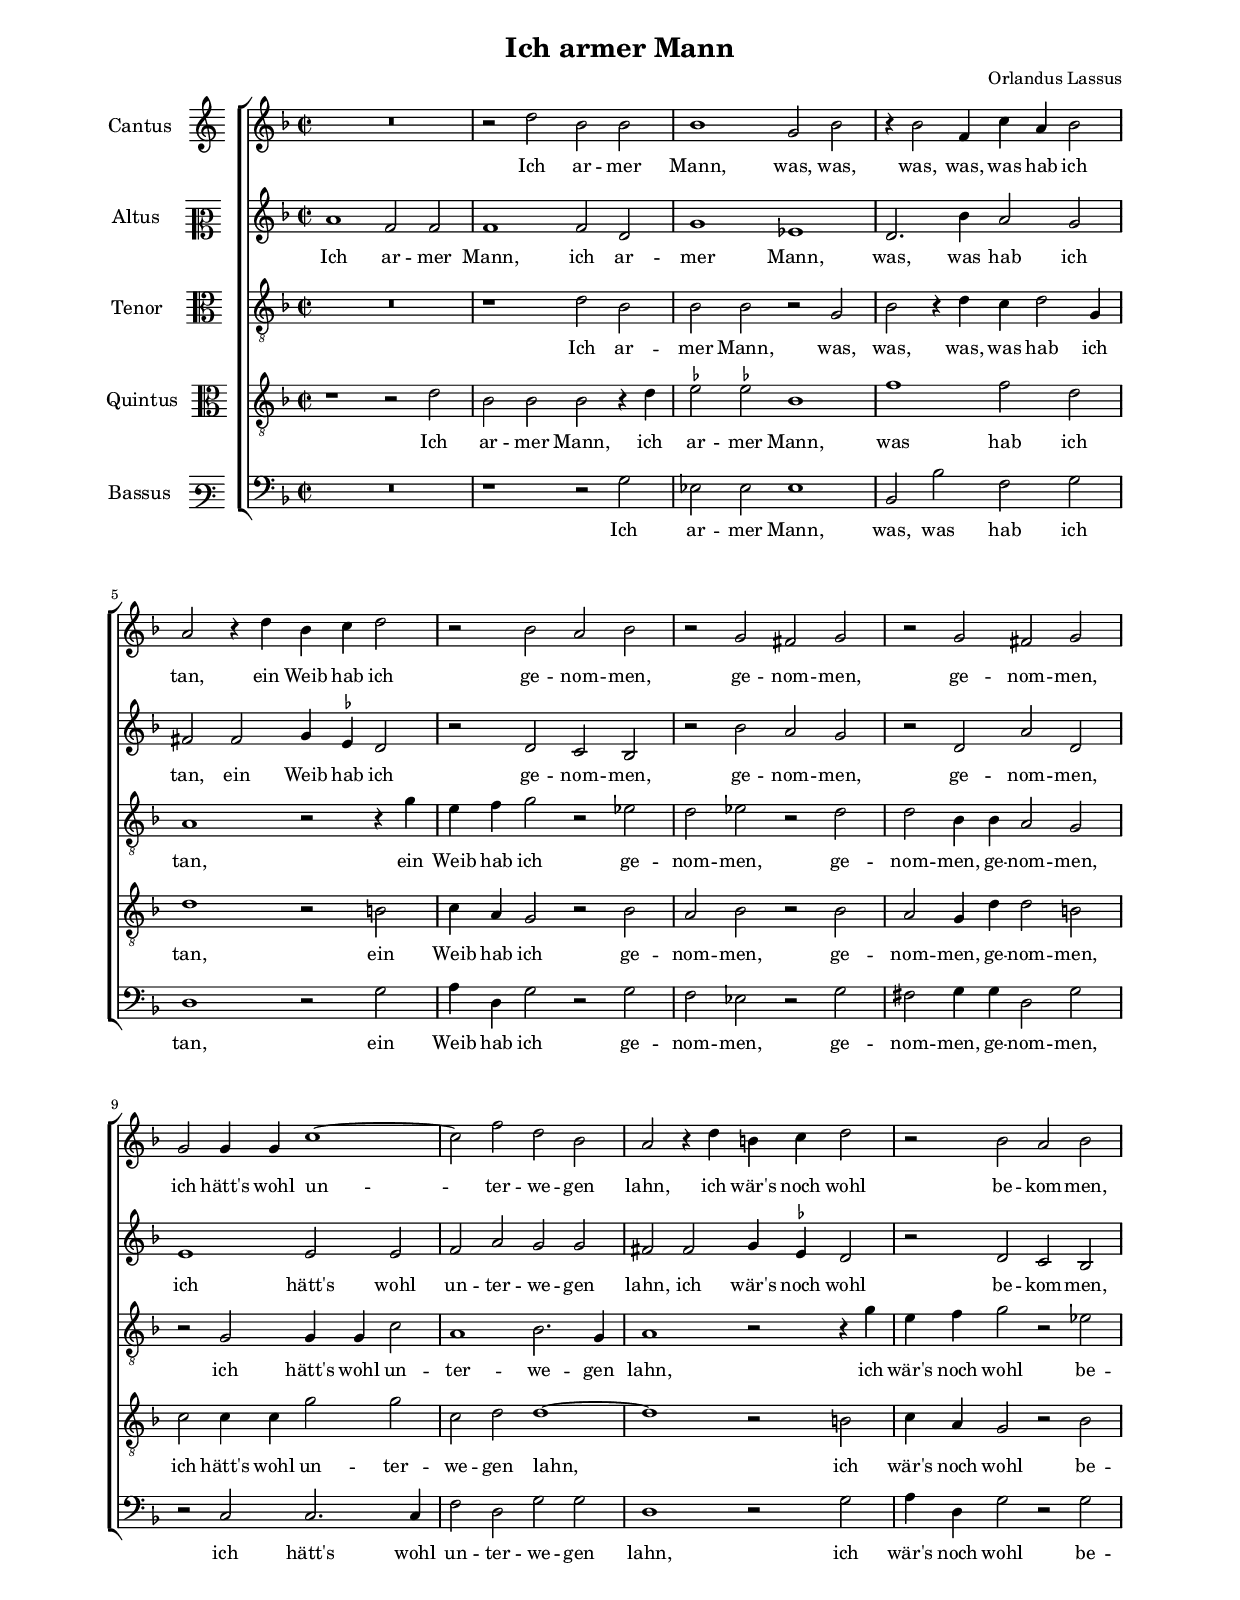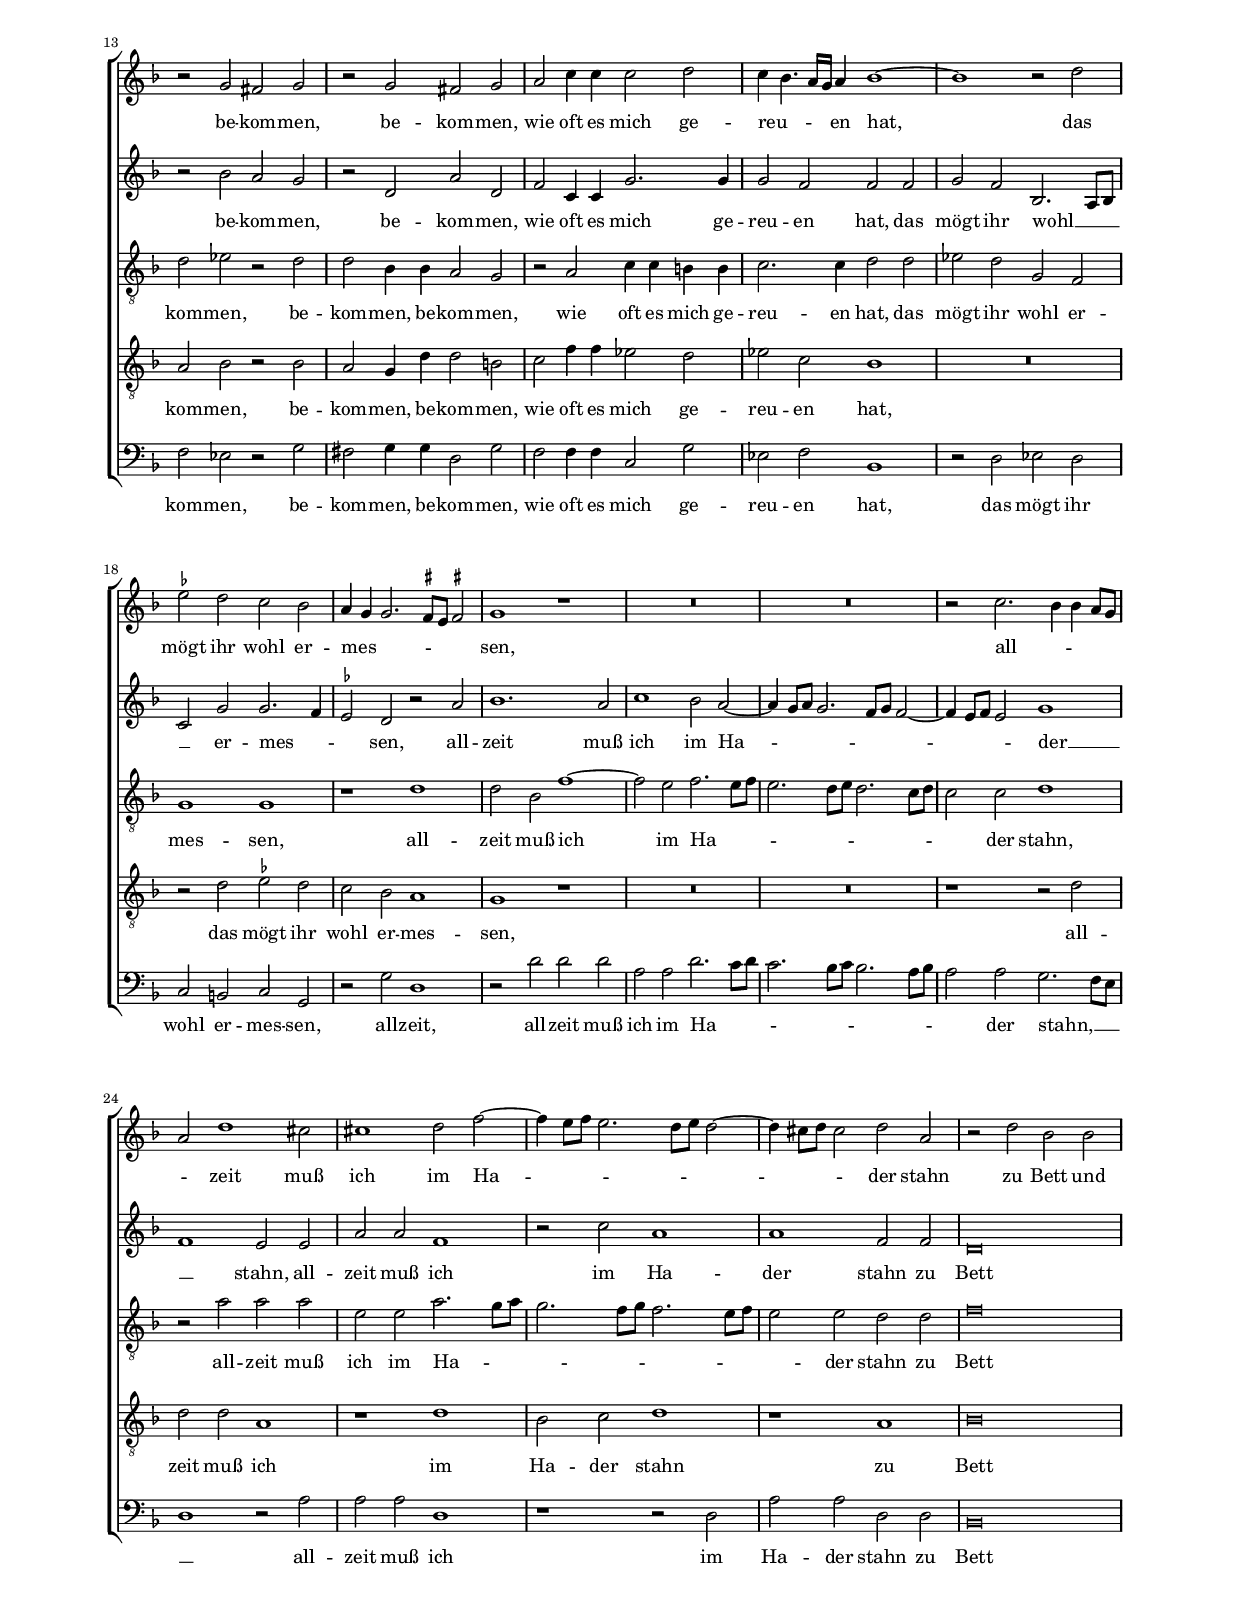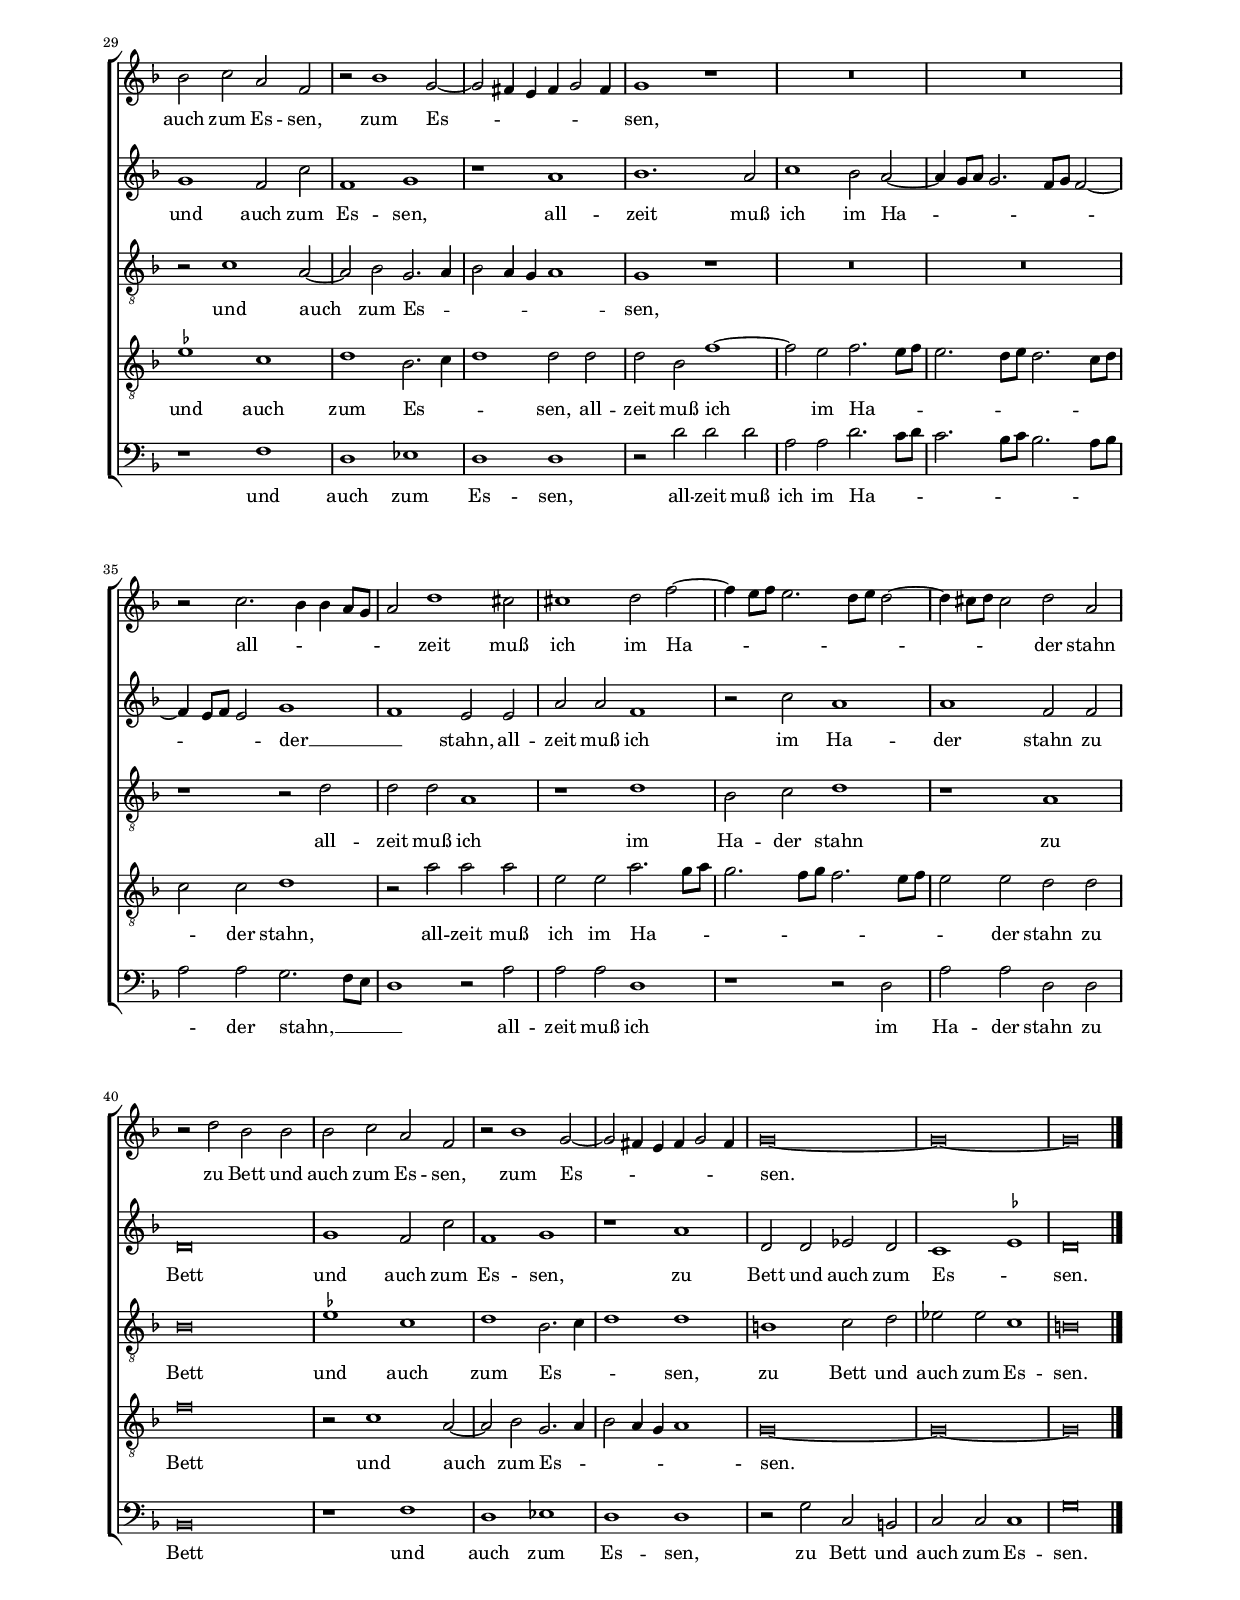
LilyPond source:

\header
{
  title="Ich armer Mann"
  composer="Orlandus Lassus"
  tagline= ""
}

\version "2.18.2"
\include "deutsch.ly"
#(set-global-staff-size 15)
% #(set-default-paper-size "letter")
#(ly:set-option 'point-and-click #f)

	
\paper
	{
	top-margin = 1.8 \cm
	bottom-margin = 1.8 \cm
	left-margin = 2 \cm
	right-margin = 2 \cm
	ragged-bottom = ##f
	ragged-last-bottom = ##t
	print-page-number = ##f
	system-system-spacing = #'((basic-distance . 18) (minimum-distance . 14) (padding . 6) (strechability . 150))
	systems-per-page = 3
	page-count = 3
%	min-systems-per-page = 3
	markup-system-spacing #'basic-distance = #12
%	print-all-headers = ##t
%	print-first-page-number = ##t
%	first-page-number = 1
	}

	
global = {
	\key f \major
	\time 2/2 \set Score.measureLength = #(ly:make-moment 2/1)
	}

	ficta = { \once \set suggestAccidentals = ##t }
	
	forget = #(define-music-function (parser location music) (ly:music?) #{
		\accidentalStyle forget
		$music
		\accidentalStyle default
		#})
	
	m = \melisma
	me = \melismaEnd



incipitcantus = \markup { \score {
	{
	\set Staff.instrumentName = \markup { \fontsize #1 "Cantus" }
	\key c \major
	\clef violin
	s4 \bar ""
	}
	\layout  {
	raggedright = ##t
	indent = 1.6 \cm
	line-width = 2.2\cm
	\context { \Staff \remove Time_signature_engraver }
	\override Staff.Clef.Y-extent = #'(0 . 0)
	}} \hspace #1 }
	
      
incipitaltus = \markup { \score {
	{
	\set Staff.instrumentName = \markup { \fontsize #1 "Altus" }
	\key c \major
	\clef mezzosoprano
	s4 \bar ""
	}
	\layout  {
	raggedright = ##t
	indent = 1.6 \cm
	line-width = 2.2\cm
	\context { \Staff \remove Time_signature_engraver }
	\override Staff.Clef.Y-extent = #'(0 . 0)
	}} \hspace #1 }


incipittenor = \markup { \score {
	{
	\set Staff.instrumentName = \markup { \fontsize #1 "Tenor" }
	\key c \major
	\clef alto
	s4 \bar ""
	}
	\layout  {
	raggedright = ##t
	indent = 1.6 \cm
	line-width = 2.2\cm
	\context { \Staff \remove Time_signature_engraver }
	\override Staff.Clef.Y-extent = #'(0 . 0)
	}} \hspace #1 }
      
      
incipitquintus = \markup { \score {
	{
	\set Staff.instrumentName = \markup { \fontsize #1 "Quintus" }
	\key c \major
	\clef alto
	s4 \bar ""
	}
	\layout  {
	raggedright = ##t
	indent = 1.6 \cm
	line-width = 2.2\cm
	\context { \Staff \remove Time_signature_engraver }
	\override Staff.Clef.Y-extent = #'(0 . 0)
	}} \hspace #1 }
      
      
incipitbassus = \markup { \score {
	{
	\set Staff.instrumentName = \markup { \fontsize #1 "Bassus" }
	\key c \major
	\clef varbaritone
	s4 \bar ""
	}
	\layout  {
	raggedright = ##t
	indent = 1.6 \cm
	line-width = 2.2\cm
	\context { \Staff \remove Time_signature_engraver }
	\override Staff.Clef.Y-extent = #'(0 . 0)
	}} \hspace #1 }


cantus =  \relative c''
	{
	R\breve
	r2 d b b
	b1 g2 b
	r4 b2 f4 c' a b2
%5
	a2 r4 d b c d2 |
	r2 b a b
	r2 g fis g
	r2 g fis g
	g2 g4 g c1~
%10
	c2 f d b |
	a2 r4 d h c d2
	r2 b a b
	r2 g fis g
	r2 g fis g
%15
	a2 c4 c c2 d |
	c4 b4. a16 g a4 b1~
	b1 r2 d
	\ficta es2 d c b
	a4 g g2. \ficta fis8 e \ficta fis!2
%20
	g1 r |
	R\breve
	R\breve
	r2 c2. b4 b a8 g
	a2 d1 cis2
%25
	cis1 d2 f~ |
	f4 e8 f e2. d8 e d2~
	d4 cis8 d cis2 d a
	r2 d b b
	b2 c a f
%30
	r2 b1 g2~ |
	g2 fis4 e fis g2 fis4
	g1 r
	R\breve
	R\breve
%35
	r2 c2. b4 b a8 g |
	a2 d1 cis2
	cis1 d2 f~
	f4 e8 f e2. d8 e d2~
	d4 cis8 d cis2 d a
%40
	r2 d b b |
	b2 c a f
	r2 b1 g2~
	g2 fis4 e fis4 g2 fis4
	g\breve~
%45
	g\breve~
	g\breve \bar "|." |
	}


altus =  \relative c'
        {
	a'1 f2 f
	f1 f2 d
	g1 es
	d2. b'4 a2 g
%5
	fis2 fis g4 \ficta es d2 |
	r2 d c b
	r2 b' a g
	r2 d a' d,
	e1 e2 e
%10
	f2 a g g |
	fis2 fis g4 \ficta es d2
	r2 d c b
	r2 b' a g
	r2 d a' d,
%15
	f2 c4 c g'2. g4 |
	g2 f f f
	g2 f b,2. a8 b
	c2 g' g2. f4
	\ficta es2 d r a'
%20
	b1. a2 |
	c1 b2 a~
	a4 g8 a g2. f8 g f2~
	f4 e8 f e2 g1
	f1 e2 e
%25
	a2 a f1 |
	r2 c' a1
	a1 f2 f
	d\breve
	g1 f2 c'
%30
	f,1 g |
	r1 a
	b1. a2
	c1 b2 a~
	a4 g8 a g2. f8 g f2~
%35
	f4 e8 f e2 g1 |
	f1 e2 e
	a2 a f1
	r2 c' a1
	a1 f2 f
%40
	d\breve |
	g1 f2 c'
	f,1 g
	r1 a
	d,2 d es d
%45
	c1 \ficta es
	d\breve |
	}


tenor =  \relative c'
	{
	R\breve
	r1 d2 b
	b2 b r g
	b2 r4 d c4 d2 g,4
%5
	a1 r2 r4 g' |
	e4 f g2 r es
	d2 es r d
	d2 b4 b a2 g
	r2 g g4 g c2
%10
	a1 b2. g4 |
	a1 r2 r4 g'
	e4 f g2 r es
	d2 es r d
	d2 b4 b a2 g
%15
	r2 a c4 c h h |
	c2. c4 d2 d
	es2 d g, f
	g1 g
	r1 d'
%20
	d2 b f'1~ |
	f2 e f2. e8 f
	e2. d8 e d2. c8 d
	c2 c d1
	r2 a' a a
%25
	e2 e a2. g8 a |
	g2. f8 g f2. e8 f
	e2 e d d
	f\breve
	r2 c1 a2~
%30
	a2 b g2. a4 |
	b2 a4 g a1
	g1 r
	R\breve
	R\breve
%35
	r1 r2 d' |
	d2 d a1
	r1 d
	b2 c d1
	r1 a
%40
	b\breve |
	\ficta es1 c
	d1 b2. c4
	d1 d
	h1 c2 d
%45
	es2 es c1 |
	h\breve |
	}

	
quintus  =  \relative c'
	{
	r1 r2 d
	b2 b b r4 d
	\ficta es2 \ficta es! b1
	f'1 f2 d
%5
	d1 r2 h |
	c4 a g2 r b
	a2 b r b
	a2 g4 d' d2 h
	c2 c4 c g'2 g
%10
	c,2 d d1~ |
	d1 r2 h
	c4 a g2 r b
	a2 b r b
	a2 g4 d' d2 h
%15
	c2 f4 f es2 d |
	es2 c b1
	R\breve
	r2 d \ficta es d
	c2 b a1
%20
	g1 r |
	R\breve
	R\breve
	r1 r2 d'
	d2 d a1
%25
	r1 d |
	b2 c d1
	r1 a
	b\breve
	\ficta es1 c
%30
	d1 b2. c4 |
	d1 d2 d
	d2 b f'1~
	f2 e f2. e8 f
	e2. d8 e d2. c8 d
%35
	c2 c d1 |
	r2 a' a a
	e2 e a2. g8 a
	g2. f8 g f2. e8 f
	e2 e d d
%40
	f\breve |
	r2 c1 a2~
	a2 b g2. a4
	b2 a4 g a1
	g\breve~
%45
	g\breve~
	g\breve |
	}


bassus  =  \relative c
	{
	R\breve
	r1 r2 g'
	es2 es es1
	b2 b' f g
%5
	d1 r2 g |
	a4 d, g2 r g
	f2 es r g
	fis2 g4 g d2 g
	r2 c, c2. c4
%10
	f2 d g g |
	d1 r2 g
	a4 d, g2 r g
	f2 es r g
	fis2 g4 g d2 g
%15
	f2 f4 f c2 g' |
	es2 f b,1
	r2 d es d
	c2 h c g
	r2 g' d1
%20
	r2 d' d d |
	a2 a d2. c8 d
	c2. b8 c b2. a8 b
	a2 a g2. f8 e
	d1 r2 a'
%25
	a2 a d,1 |
	r1 r2 d
	a'2 a d, d
	b\breve
	r1 f'
%30
	d1 es |
	d1 d
	r2 d' d d
	a2 a d2. c8 d
	c2. b8 c b2. a8 b
%35
	a2 a g2. f8 e |
	d1 r2 a'
	a2 a d,1
	r1 r2 d
	a'2 a d,2 d
%40
	b\breve |
	r1 f'
	d1 es
	d1 d
	r2 g c,2 h
%45
	c2 c c1
	g'\breve |
	}

lyricscantus = \lyricmode {
	Ich ar -- mer Mann,
	was, was, was, was, was hab ich tan,
	ein Weib hab ich ge -- nom -- men,
	ge -- nom -- men,
	ge -- nom -- men,
	ich hätt's wohl un -- ter -- we -- gen lahn,
	ich wär's noch wohl be -- kom -- men,
	be -- kom -- men,
	be -- kom -- men,
	wie oft es mich ge -- reu -- _ _ _ en hat,
	das mögt ihr wohl er -- mes -- _ _ _ _ _ sen,
	all -- _ _ _ _ _ zeit muß ich im Ha -- _ _ _ _ _ _ _ _ _ der stahn
	zu Bett und auch zum Es -- sen,
	zum Es -- _ _ _ _ _ sen,
	all -- _ _ _ _ _ zeit muß ich im Ha -- _ _ _ _ _ _ _ _ _ der stahn
	zu Bett und auch zum Es -- sen,
	zum Es -- _ _ _ _ _ sen.
	}


lyricsaltus = \lyricmode {
	Ich ar -- mer Mann,
	ich ar -- mer Mann,
	was, was hab ich tan,
	ein Weib hab ich ge -- nom -- men,
	ge -- nom -- men,
	ge -- nom -- men,
	ich hätt's wohl un -- ter -- we -- gen lahn,
	ich wär's noch wohl be -- kom -- men,
	be -- kom -- men,
	be -- kom -- men,
	wie oft es mich ge -- reu -- en hat,
	das mögt ihr wohl __ _ _ _ er -- mes -- _ _ sen,
	all -- zeit muß ich im Ha -- _ _ _ _ _ _ _ _ _ der __ _ stahn,
	all -- zeit muß ich im Ha -- der stahn
	zu Bett und auch zum Es -- sen,
	all -- zeit muß ich im Ha -- _ _ _ _ _ _ _ _ _ der __ _ stahn,
	all -- zeit muß ich im Ha -- der stahn
	zu Bett und auch zum Es -- sen,
	zu Bett und auch zum Es -- _ sen.
	}


lyricstenor = \lyricmode {
	Ich ar -- mer Mann,
	was, was, was, was hab ich tan,
	ein Weib hab ich ge -- nom -- men,
	ge -- nom -- men,
	ge -- nom -- men,
	ich hätt's wohl un -- ter -- we -- gen lahn,
	ich wär's noch wohl be -- kom -- men,
	be -- kom -- men,
	be -- kom -- men,
	wie oft es mich ge -- reu -- en hat,
	das mögt ihr wohl er -- mes -- sen,
	all -- zeit muß ich im Ha -- _ _ _ _ _ _ _ _ _ der stahn,
	all -- zeit muß ich im Ha -- _ _ _ _ _ _ _ _ _ der stahn
	zu Bett und auch zum Es -- _ _ _ _ _ sen,
	all -- zeit muß ich im Ha -- der stahn
	zu Bett und auch zum Es -- _ _ sen,
	zu Bett und auch zum Es -- sen.
	}


lyricsquintus = \lyricmode {
	Ich ar -- mer Mann,
	ich ar -- mer Mann,
	was hab ich tan,
	ein Weib hab ich ge -- nom -- men,
	ge -- nom -- men,
	ge -- nom -- men,
	ich hätt's wohl un -- ter -- we -- gen lahn,
	ich wär's noch wohl be -- kom -- men,
	be -- kom -- men,
	be -- kom -- men,
	wie oft es mich ge -- reu -- en hat,
	das mögt ihr wohl er -- mes -- sen,
	all -- zeit muß ich im Ha -- der stahn
	zu Bett und auch zum Es -- _ _ sen,
	all -- zeit muß ich im Ha -- _ _ _ _ _ _ _ _ _ der stahn,
	all -- zeit muß ich im Ha -- _ _ _ _ _ _ _ _ _ der stahn
	zu Bett und auch zum Es -- _ _ _ _ _ sen.
	}


lyricsbassus = \lyricmode {
	Ich ar -- mer Mann,
	was, was hab ich tan,
	ein Weib hab ich ge -- nom -- men,
	ge -- nom -- men,
	ge -- nom -- men,
	ich hätt's wohl un -- ter -- we -- gen lahn,
	ich wär's noch wohl be -- kom -- men,
	be -- kom -- men,
	be -- kom -- men,
	wie oft es mich ge -- reu -- en hat,
	das mögt ihr wohl er -- mes -- sen,
	all -- zeit,
	all -- zeit muß ich im Ha -- _ _ _ _ _ _ _ _ _ der stahn, __ _ _ _
	all -- zeit muß ich im Ha -- der stahn
	zu Bett und auch zum Es -- sen,
	all -- zeit muß ich im Ha -- _ _ _ _ _ _ _ _ _ der stahn, __ _ _ _
	all -- zeit muß ich im Ha -- der stahn
	zu Bett und auch zum Es -- sen,
	zu Bett und auch zum Es -- sen.
	}


\score
{  
  % \transpose {
	\new ChoirStaff \with { \override StaffGrouper.staff-staff-spacing.basic-distance = #12 }
	<<

	\new Staff << \global
	\new Voice="v1" {
		\set Staff.instrumentName=\incipitcantus
%		\set Staff.instrumentName= "S"
		\set Staff.midiInstrument = "reed organ"
		\clef violin
		\cantus }
	\new Lyrics \lyricsto "v1" {\lyricscantus }
	>>


	\new Staff << \global
	\new Voice="v2" {
		\set Staff.instrumentName=\incipitaltus
%		\set Staff.instrumentName= "A"
		\set Staff.midiInstrument = "reed organ"
		\clef violin 
		\altus}
	\new Lyrics \lyricsto "v2" {\lyricsaltus }
	>>


	\new Staff << \global
	\new Voice="v3" {
		\set Staff.instrumentName=\incipittenor
%		\set Staff.instrumentName= "T"
		\set Staff.midiInstrument = "reed organ"
		\clef "G_8"
		\tenor }
	\new Lyrics \lyricsto "v3" {\lyricstenor }
	>>


	\new Staff << \global
	\new Voice="v5" {
		\set Staff.instrumentName=\incipitquintus
%		\set Staff.instrumentName= "Q"
		\set Staff.midiInstrument = "reed organ"
		\clef "G_8"
		\quintus}
	\new Lyrics \lyricsto "v5" {\lyricsquintus }
	>>


	\new Staff << \global
	\new Voice="v4" {
		\set Staff.instrumentName=\incipitbassus
%		\set Staff.instrumentName= "B"
		\set Staff.midiInstrument = "reed organ"
		\clef bass 
		\bassus }
	\new Lyrics \lyricsto "v4" {\lyricsbassus}
	>>

	>>
	% } % transpose

	\layout
	{
	indent = 2.2 \cm
	\context { \Lyrics \override VerticalAxisGroup.nonstaff-relatedstaff-spacing.padding = #1.5 }
	\context { \Staff \override TimeSignature.break-visibility = #end-of-line-invisible }
%	\context { \Staff \override InstrumentName.X-offset = #'-25 }
%	\context { \Voice \override Slur.transparent = ##t }
%	\context { \Voice \override AccidentalSuggestion.avoid-slur = #'ignore }
%	\context { \Voice \override AccidentalSuggestion.outside-staff-priority = ##f }
	\context { \Score \override BarNumber.padding = #2 }
	\context { \Voice \override NoteHead.style = #'baroque }
	}
	
\midi
	{
    	\tempo 2 = 90
	}
	
}


% EOF